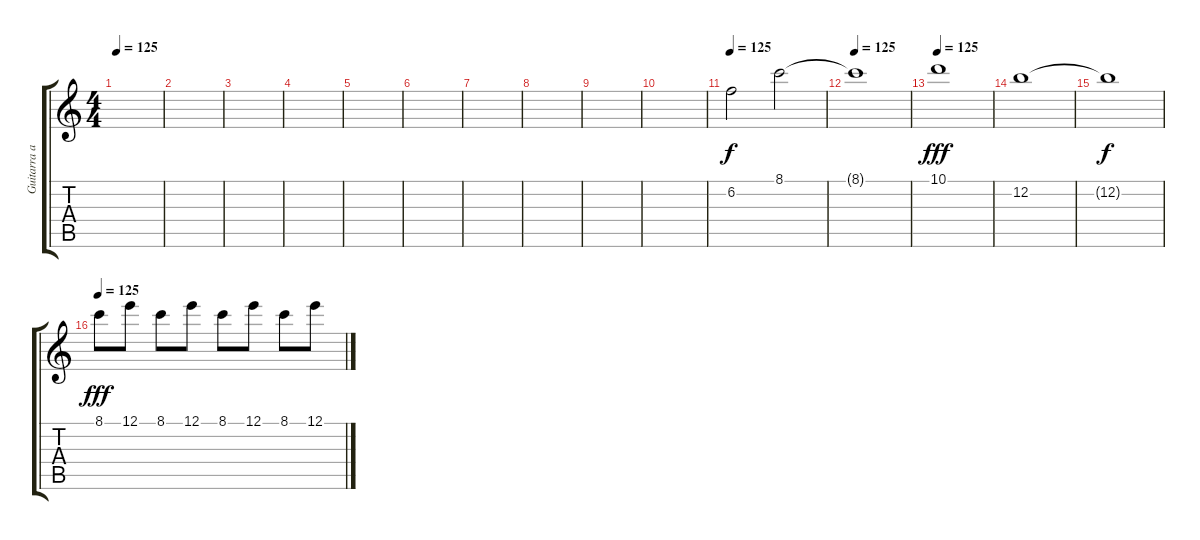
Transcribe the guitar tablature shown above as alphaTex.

\track ("Guitarra acustica ¨version en vivo¨" "Guitarra a") {instrument acousticguitarsteel}
\staff {score tabs}
\tuning (E4 B3 G3 D3 A2 E2) {hide}
\ts (4 4)
\tempo 125
\clef g2
\ks c
|
|
|
|
|
|
|
|
|
|
\tempo 125
6.2.2{instrument choiraahs} 8.1.2 |
\tempo 125
8.1{t}.1{dy f} |
\tempo 125
10.1.1{dy fff} |
12.2.1 |
12.2{t}.1{dy f} |
\tempo 125
8.1.8{dy fff volume 7 instrument musicbox} 12.1.8 8.1.8 12.1.8 8.1.8 12.1.8 8.1.8 12.1.8
